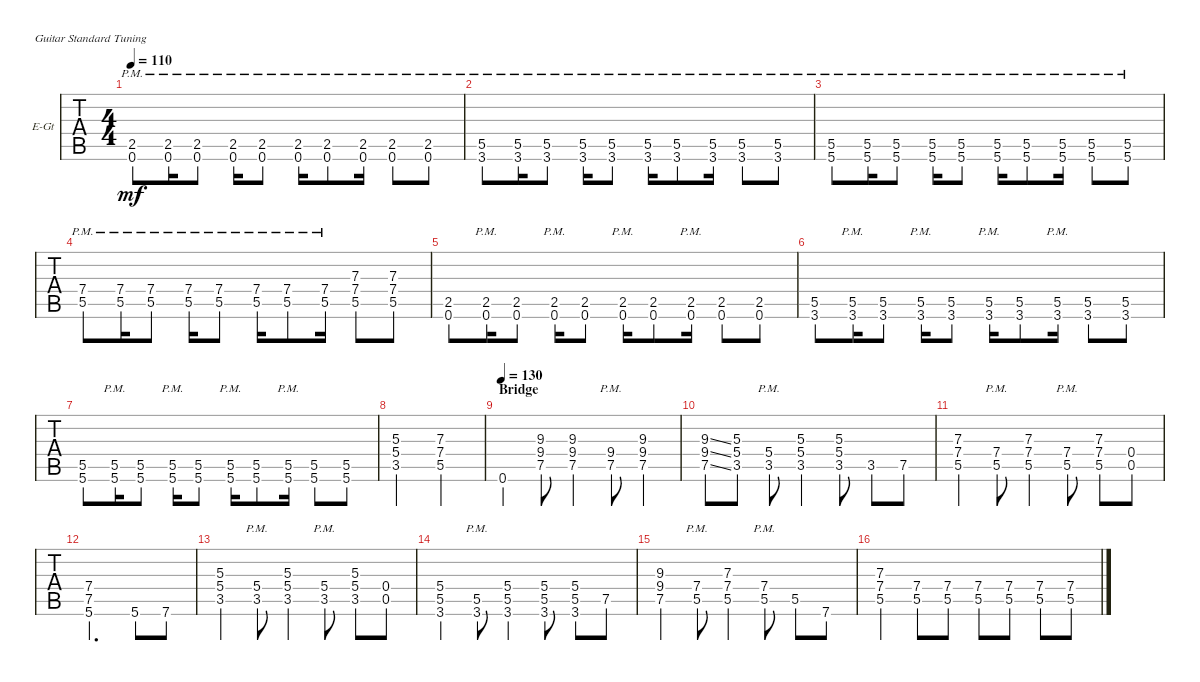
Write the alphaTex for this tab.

\defaultSystemsLayout 4
\bracketExtendMode groupsimilarinstruments
\firstSystemTrackNameOrientation horizontal
\otherSystemsTrackNameOrientation horizontal
\track ("Matthew" "E-Gt") {instrument distortionguitar}
\staff {tabs}
\tuning (E4 B3 G3 D3 A2 E2)
\ts (4 4)
\tempo 110
\clef g2
\ks c
(2.5{pm} 0.6{pm}).8{dy mf} (2.5{pm} 0.6{pm}).16 (0.6{pm} 2.5{pm}).8 (0.6{pm} 2.5{pm}).16 (2.5{pm} 0.6{pm}).8 (2.5{pm} 0.6{pm}).16 (0.6{pm} 2.5{pm}).8 (0.6{pm} 2.5{pm}).16 (2.5{pm} 0.6{pm}).8 (0.6{pm} 2.5{pm}).8 |
(5.5{pm} 3.6{pm}).8 (5.5{pm} 3.6{pm}).16 (3.6{pm} 5.5{pm}).8 (3.6{pm} 5.5{pm}).16 (5.5{pm} 3.6{pm}).8 (5.5{pm} 3.6{pm}).16 (3.6{pm} 5.5{pm}).8 (3.6{pm} 5.5{pm}).16 (5.5{pm} 3.6{pm}).8 (3.6{pm} 5.5{pm}).8 |
(5.5{pm} 5.6{pm}).8 (5.5{pm} 5.6{pm}).16 (5.6{pm} 5.5{pm}).8 (5.6{pm} 5.5{pm}).16 (5.5{pm} 5.6{pm}).8 (5.5{pm} 5.6{pm}).16 (5.6{pm} 5.5{pm}).8 (5.6{pm} 5.5{pm}).16 (5.5{pm} 5.6{pm}).8 (5.6{pm} 5.5{pm}).8 |
(5.5{pm} 7.4{pm}).8 (5.5{pm} 7.4{pm}).16 (7.4{pm} 5.5{pm}).8 (7.4{pm} 5.5{pm}).16 (7.4{pm} 5.5{pm}).8 (5.5{pm} 7.4{pm}).16 (7.4{pm} 5.5{pm}).8 (5.5{pm} 7.4{pm}).16 (7.4 5.5 7.3).8 (7.4 5.5 7.3).8 |
(2.5 0.6).8 (2.5{pm} 0.6{pm}).16 (0.6 2.5).8 (0.6{pm} 2.5{pm}).16 (2.5 0.6).8 (2.5{pm} 0.6{pm}).16 (0.6 2.5).8 (0.6{pm} 2.5{pm}).16 (2.5 0.6).8 (0.6 2.5).8 |
(5.5 3.6).8 (5.5{pm} 3.6{pm}).16 (3.6 5.5).8 (3.6{pm} 5.5{pm}).16 (5.5 3.6).8 (5.5{pm} 3.6{pm}).16 (3.6 5.5).8 (3.6{pm} 5.5{pm}).16 (5.5 3.6).8 (3.6 5.5).8 |
(5.5 5.6).8 (5.5{pm} 5.6{pm}).16 (5.6 5.5).8 (5.6{pm} 5.5{pm}).16 (5.5 5.6).8 (5.5{pm} 5.6{pm}).16 (5.6 5.5).8 (5.6{pm} 5.5{pm}).16 (5.5 5.6).8 (5.6 5.5).8 |
(3.5 5.4 5.3).2 (5.5 7.4 7.3).2 |
\section ("" "Bridge")
\tempo 130
0.6.4 (7.5 9.4 9.3).8 (7.5 9.4 9.3).4 (7.5{pm} 9.4{pm}).8 (7.5 9.4 9.3).4 |
(7.5{ss} 9.4{ss} 9.3{ss}).8 (3.5 5.4 5.3).8 (3.5{pm} 5.4{pm}).8 (3.5 5.4 5.3).4 (3.5 5.4 5.3).8 3.5.8 7.5.8 |
(5.5 7.4 7.3).4 (5.5{pm} 7.4{pm}).8 (5.5 7.4 7.3).4 (5.5{pm} 7.4{pm}).8 (5.5 7.4 7.3).8 (0.5 0.4).8 |
(5.6 7.5 7.4).2{d} 5.6.8 7.6.8 |
(3.5 5.4 5.3).4 (3.5{pm} 5.4{pm}).8 (3.5 5.4 5.3).4 (3.5{pm} 5.4{pm}).8 (3.5 5.4 5.3).8 (0.5 0.4).8 |
(3.6 5.5 5.4).4 (3.6{pm} 5.5{pm}).8 (3.6 5.5 5.4).4 (3.6 5.5 5.4).8 (3.6 5.5 5.4).8 7.5.8 |
(7.5 9.4 9.3).4 (5.5{pm} 7.4{pm}).8 (5.5 7.4 7.3).4 (5.5{pm} 7.4{pm}).8 5.5.8 7.6.8 |
(5.5 7.4 7.3).4 (5.5 7.4).8 (5.5 7.4).8 (5.5 7.4).8 (5.5 7.4).8 (5.5 7.4).8 (5.5 7.4).8
